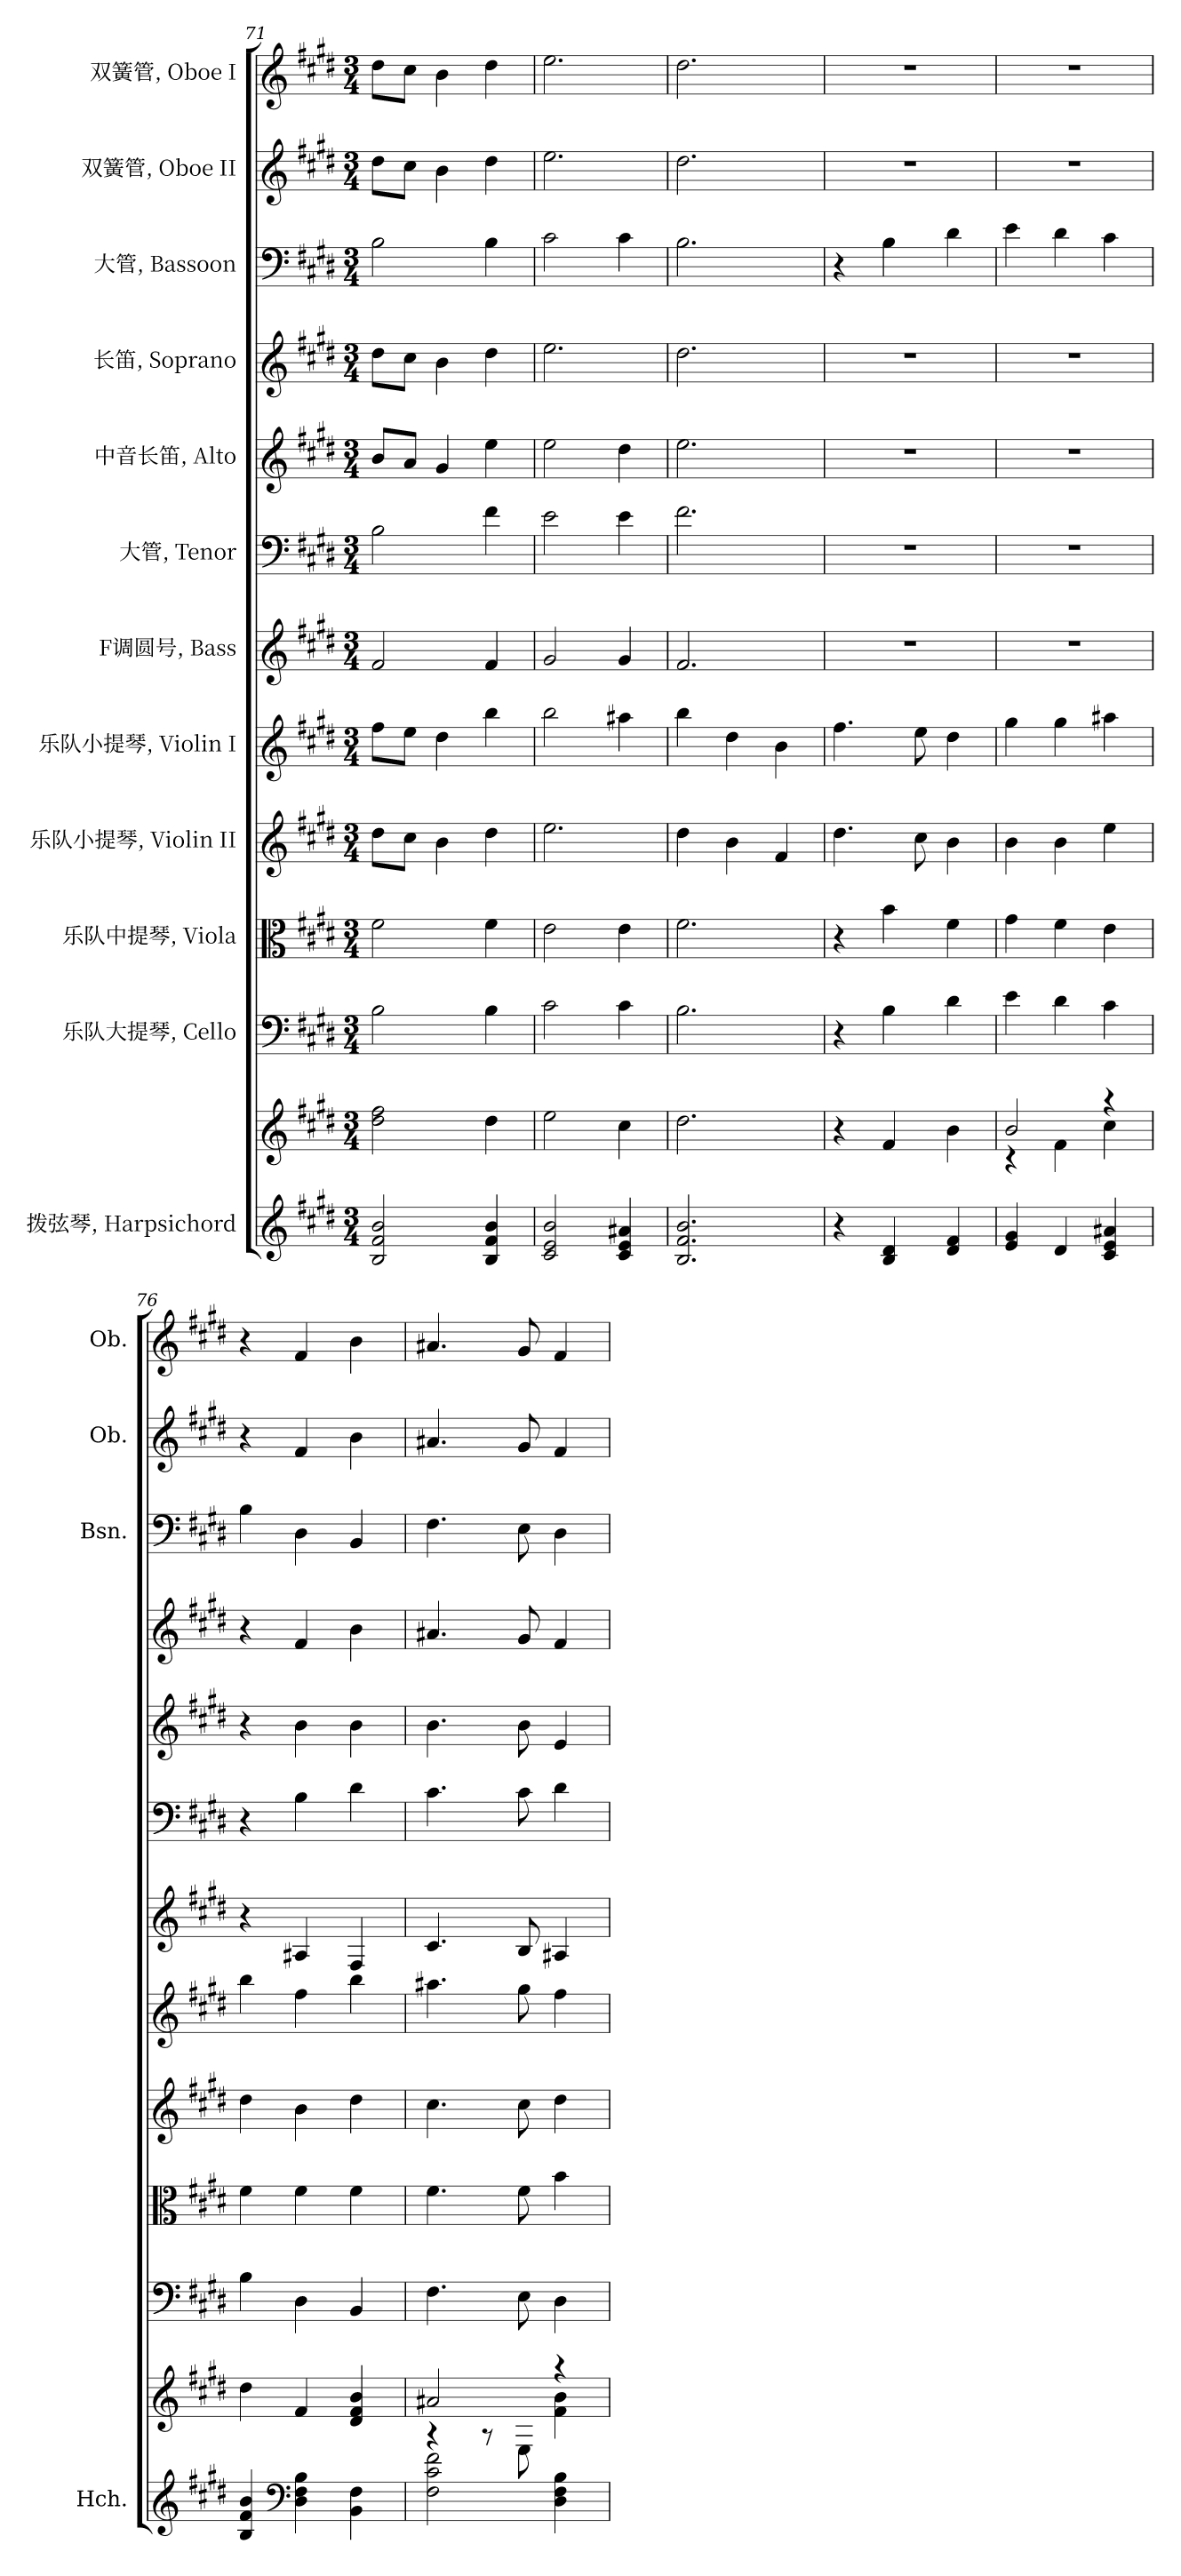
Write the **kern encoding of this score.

**kern	**kern	**kern	**kern	**kern	**kern	**kern	**kern	**kern	**kern	**kern	**kern	**kern
*part12	*part12	*part11	*part10	*part9	*part8	*part7	*part6	*part5	*part4	*part3	*part2	*part1
*staff13	*staff12	*staff11	*staff10	*staff9	*staff8	*staff7	*staff6	*staff5	*staff4	*staff3	*staff2	*staff1
*I"拨弦琴, Harpsichord	*	*I"乐队大提琴, Cello	*I"乐队中提琴, Viola	*I"乐队小提琴, Violin II	*I"乐队小提琴, Violin I	*I"F调圆号, Bass	*I"大管, Tenor	*I"中音长笛, Alto	*I"长笛, Soprano	*I"大管, Bassoon	*I"双簧管, Oboe II	*I"双簧管, Oboe I
*I'Hch.	*	*	*	*	*	*	*	*	*	*I'Bsn.	*I'Ob.	*I'Ob.
*clefG2	*clefG2	*clefF4	*clefC3	*clefG2	*clefG2	*clefG2	*clefF4	*clefG2	*clefG2	*clefF4	*clefG2	*clefG2
*	*	*	*	*	*	*ITrd4c7	*	*ITrd3c5	*	*	*	*
*k[f#c#g#d#]	*k[f#c#g#d#]	*k[f#c#g#d#]	*k[f#c#g#d#]	*k[f#c#g#d#]	*k[f#c#g#d#]	*k[f#c#g#]	*k[f#c#g#d#]	*k[f#c#g#d#a#]	*k[f#c#g#d#]	*k[f#c#g#d#]	*k[f#c#g#d#]	*k[f#c#g#d#]
*M3/4	*M3/4	*M3/4	*M3/4	*M3/4	*M3/4	*M3/4	*M3/4	*M3/4	*M3/4	*M3/4	*M3/4	*M3/4
=71	=71	=71	=71	=71	=71	=71	=71	=71	=71	=71	=71	=71
2B/ 2f#/ 2b/	2dd#\ 2ff#\	2B\	2f#\	8dd#\L	8ff#\L	2B/	2B\	8f#/L	8dd#\L	2B\	8dd#\L	8dd#\L
.	.	.	.	8cc#\J	8ee\J	.	.	8e/J	8cc#\J	.	8cc#\J	8cc#\J
.	.	.	.	4b\	4dd#\	.	.	4d#/	4b\	.	4b\	4b\
4B/ 4f#/ 4b/	4dd#\	4B\	4f#\	4dd#\	4bb\	4B/	4f#\	4b\	4dd#\	4B\	4dd#\	4dd#\
=72	=72	=72	=72	=72	=72	=72	=72	=72	=72	=72	=72	=72
2c#/ 2e/ 2b/	2ee\	2c#\	2e\	2.ee\	2bb\	2c#/	2e\	2b\	2.ee\	2c#\	2.ee\	2.ee\
4c#/ 4e/ 4a#X/	4cc#\	4c#\	4e\	.	4aa#X\	4c#/	4e\	4a#\	.	4c#\	.	.
=73	=73	=73	=73	=73	=73	=73	=73	=73	=73	=73	=73	=73
2.B/ 2.f#/ 2.b/	2.dd#\	2.B\	2.f#\	4dd#\	4bb\	2.B/	2.f#\	2.b\	2.dd#\	2.B\	2.dd#\	2.dd#\
.	.	.	.	4b\	4dd#\	.	.	.	.	.	.	.
.	.	.	.	4f#/	4b\	.	.	.	.	.	.	.
!!LO:PB:g=z
=74	=74	=74	=74	=74	=74	=74	=74	=74	=74	=74	=74	=74
4r	4r	4r	4r	4.dd#\	4.ff#\	2.r	2.r	2.r	2.r	4r	2.r	2.r
4B/ 4d#/	4f#/	4B\	4b\	.	.	.	.	.	.	4B\	.	.
.	.	.	.	8cc#\	8ee\	.	.	.	.	.	.	.
4d#/ 4f#/	4b\	4d#\	4f#\	4b\	4dd#\	.	.	.	.	4d#\	.	.
=75	=75	=75	=75	=75	=75	=75	=75	=75	=75	=75	=75	=75
*	*^	*	*	*	*	*	*	*	*	*	*	*
4e/ 4g#/	2b/	4r	4e\	4g#\	4b\	4gg#\	2.r	2.r	2.r	2.r	4e\	2.r	2.r
4d#/	.	4f#\	4d#\	4f#\	4b\	4gg#\	.	.	.	.	4d#\	.	.
4c#/ 4e/ 4a#X/	4r	4cc#\	4c#\	4e\	4ee\	4aa#X\	.	.	.	.	4c#\	.	.
*	*v	*v	*	*	*	*	*	*	*	*	*	*	*
=76	=76	=76	=76	=76	=76	=76	=76	=76	=76	=76	=76	=76
4B/ 4f#/ 4b/	4dd#\	4B\	4f#\	4dd#\	4bb\	4r	4r	4r	4r	4B\	4r	4r
*clefF4	*	*	*	*	*	*	*	*	*	*	*	*
4D#\ 4F#\ 4B\	4f#/	4D#\	4f#\	4b\	4ff#\	4D#X/	4B\	4f#\	4f#/	4D#\	4f#/	4f#/
4BB\ 4F#\	4d#/ 4f#/ 4b/	4BB/	4f#\	4dd#\	4bb\	4BB/	4d#\	4f#\	4b\	4BB/	4b\	4b\
=77	=77	=77	=77	=77	=77	=77	=77	=77	=77	=77	=77	=77
*	*^	*	*	*	*	*	*	*	*	*	*	*
2F#\ 2c#\ 2f#\	2a#X/	4r	4.F#\	4.f#\	4.cc#\	4.aa#X\	4.F#/	4.c#\	4.f#\	4.a#X/	4.F#\	4.a#X/	4.a#X/
.	.	8r	.	.	.	.	.	.	.	.	.	.	.
.	.	8E\	8E\	8f#\	8cc#\	8gg#\	8E/	8c#\	8f#\	8g#/	8E\	8g#/	8g#/
4D#\ 4F#\ 4B\	4r	4f#\ 4b\	4D#\	4b\	4dd#\	4ff#\	4D#X/	4d#\	4B/	4f#/	4D#\	4f#/	4f#/
*	*v	*v	*	*	*	*	*	*	*	*	*	*	*
=	=	=	=	=	=	=	=	=	=	=	=	=
*-	*-	*-	*-	*-	*-	*-	*-	*-	*-	*-	*-	*-
